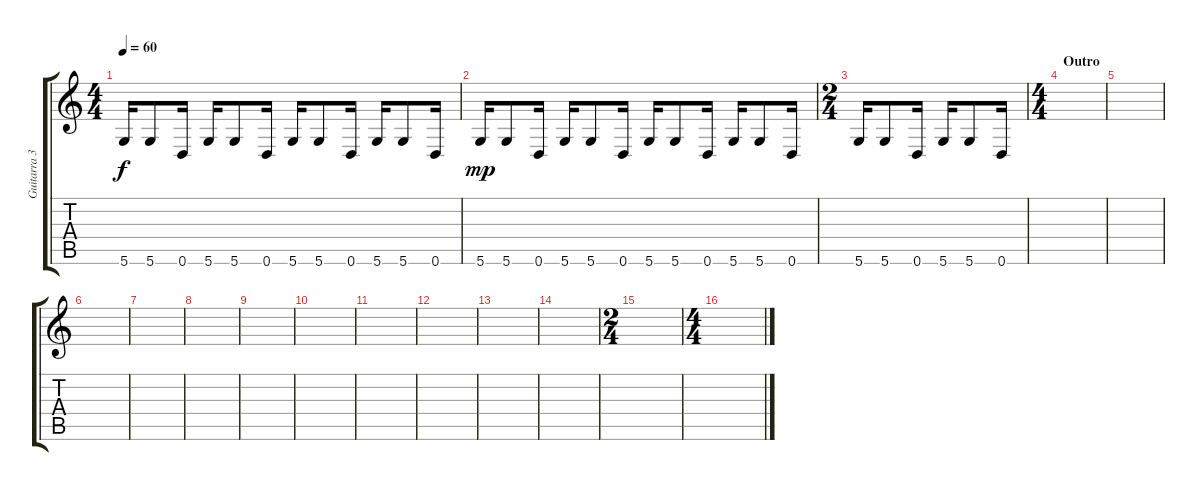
\track ("Guitarra 3" "Guitarra 3") {instrument acousticguitarsteel}
\staff {score tabs}
\tuning (E4 B3 G3 D3 A2 D2) {hide}
\ts (4 4)
\tempo 60
\clef g2
\ks c
5.6.16{dy f} 5.6.8 0.6.16 5.6.16 5.6.8 0.6.16 5.6.16 5.6.8 0.6.16 5.6.16 5.6.8 0.6.16 |
5.6.16{dy mp} 5.6.8 0.6.16 5.6.16 5.6.8 0.6.16 5.6.16 5.6.8 0.6.16 5.6.16 5.6.8 0.6.16 |
\ts (2 4)
5.6.16 5.6.8 0.6.16 5.6.16 5.6.8 0.6.16 |
\ts (4 4)
\section ("" "Outro")
|
|
|
|
|
|
|
|
|
|
|
\ts (2 4)
|
\ts (4 4)
